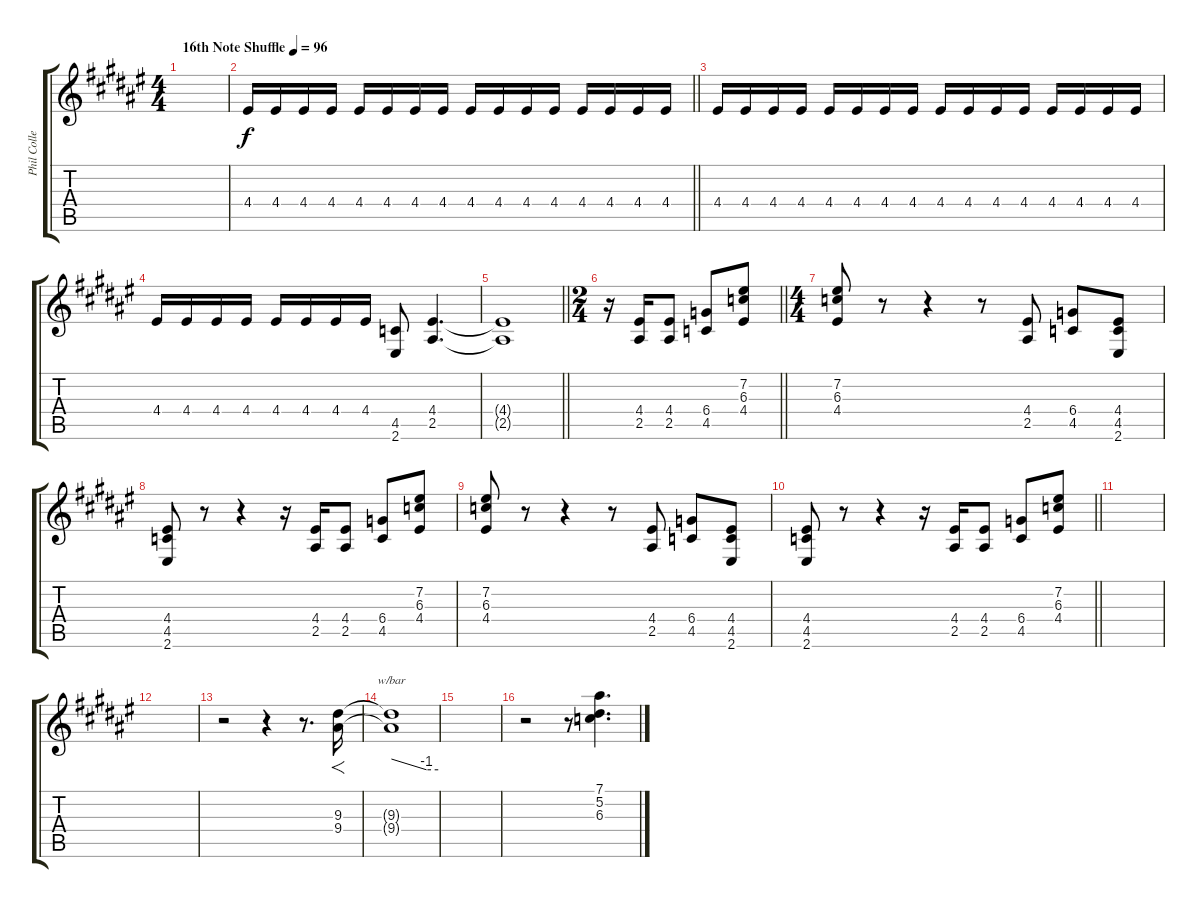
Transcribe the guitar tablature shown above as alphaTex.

\track ("Phil Collen" "Phil Colle") {instrument distortionguitar}
\staff {score tabs}
\tuning (Eb4 Bb3 Gb3 Db3 Ab2 Eb2) {hide}
\ts (4 4)
\tempo (96 "16th Note Shuffle")
\clef g2
\ks f#
|
\barLineRight lightlight
4.4.16 4.4.16 4.4.16 4.4.16 4.4.16 4.4.16 4.4.16 4.4.16 4.4.16 4.4.16 4.4.16 4.4.16 4.4.16 4.4.16 4.4.16 4.4.16 |
4.4.16 4.4.16 4.4.16 4.4.16 4.4.16 4.4.16 4.4.16 4.4.16 4.4.16 4.4.16 4.4.16 4.4.16 4.4.16 4.4.16 4.4.16 4.4.16 |
4.4.16 4.4.16 4.4.16 4.4.16 4.4.16 4.4.16 4.4.16 4.4.16 (4.5 2.6).8 (4.4 2.5).4{d} |
\barLineRight lightlight
(4.4{t} 2.5{t}).1 |
\ts (2 4)
\barLineRight lightlight
r.16 (4.4 2.5).16 (4.4 2.5).8 (6.4 4.5).8 (7.2 6.3 4.4).8 |
\ts (4 4)
(7.2 6.3 4.4).8 r.8 r.4 r.8 (4.4 2.5).8 (6.4 4.5).8 (4.4 4.5 2.6).8 |
(4.4 4.5 2.6).8 r.8 r.4 r.16 (4.4 2.5).16 (4.4 2.5).8 (6.4 4.5).8 (7.2 6.3 4.4).8 |
(7.2 6.3 4.4).8 r.8 r.4 r.8 (4.4 2.5).8 (6.4 4.5).8 (4.4 4.5 2.6).8 |
\barLineRight lightlight
(4.4 4.5 2.6).8 r.8 r.4 r.16 (4.4 2.5).16 (4.4 2.5).8 (6.4 4.5).8 (7.2 6.3 4.4).8 |
|
|
r.2 r.4 r.8{d} (9.3 9.4).16{f} |
(9.3{t} 9.4{t}).1{tbe (custom default 0 0 45 -4 60 -4)} |
|
r.2 r.8 (7.1 5.2 6.3).4{d volume 16 instrument electricguitarclean}
